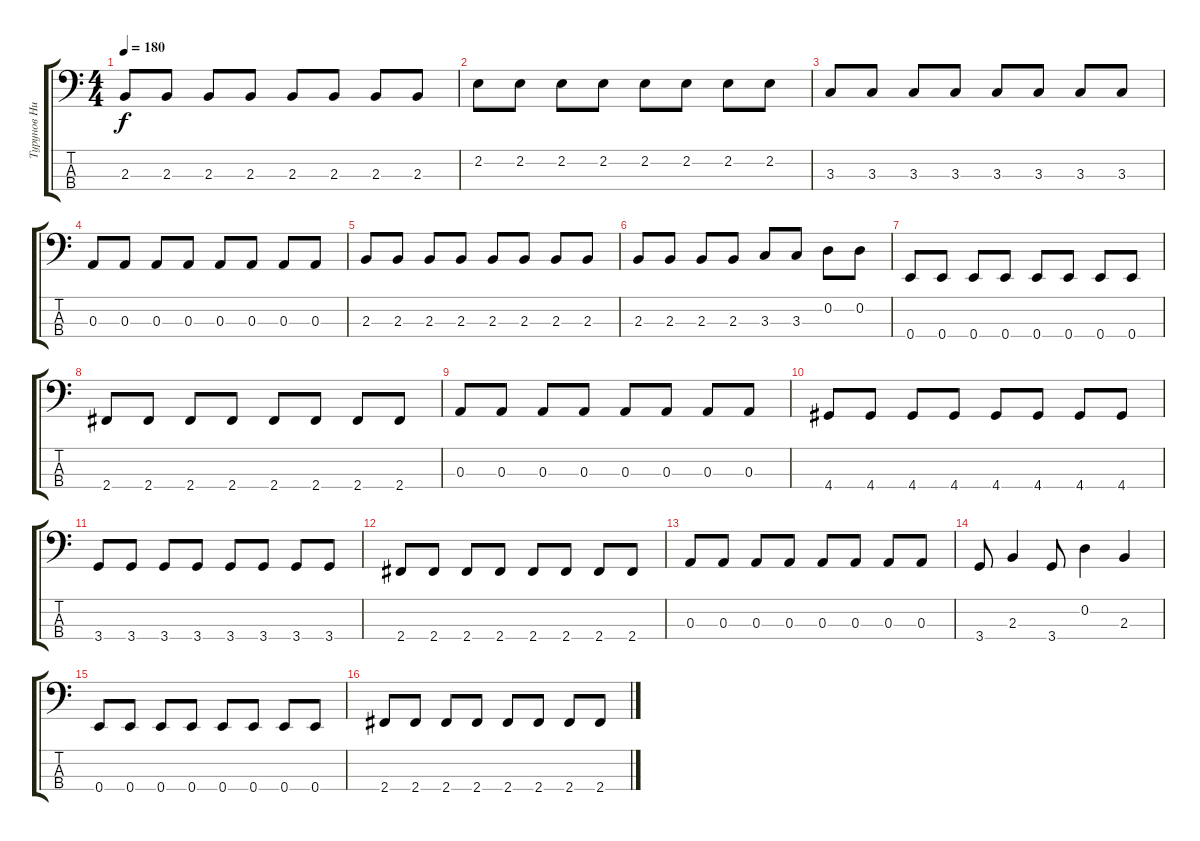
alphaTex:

\track ("Турунов Николай" "Турунов Ни") {instrument electricbasspick}
\staff {score tabs}
\tuning (G2 D2 A1 E1) {hide}
\ts (4 4)
\tempo 180
\clef f4
\ks c
2.3.8{dy f} 2.3.8 2.3.8 2.3.8 2.3.8 2.3.8 2.3.8 2.3.8 |
2.2.8 2.2.8 2.2.8 2.2.8 2.2.8 2.2.8 2.2.8 2.2.8 |
3.3.8 3.3.8 3.3.8 3.3.8 3.3.8 3.3.8 3.3.8 3.3.8 |
0.3.8 0.3.8 0.3.8 0.3.8 0.3.8 0.3.8 0.3.8 0.3.8 |
2.3.8 2.3.8 2.3.8 2.3.8 2.3.8 2.3.8 2.3.8 2.3.8 |
2.3.8 2.3.8 2.3.8 2.3.8 3.3.8 3.3.8 0.2.8 0.2.8 |
0.4.8 0.4.8 0.4.8 0.4.8 0.4.8 0.4.8 0.4.8 0.4.8 |
2.4.8 2.4.8 2.4.8 2.4.8 2.4.8 2.4.8 2.4.8 2.4.8 |
0.3.8 0.3.8 0.3.8 0.3.8 0.3.8 0.3.8 0.3.8 0.3.8 |
4.4.8 4.4.8 4.4.8 4.4.8 4.4.8 4.4.8 4.4.8 4.4.8 |
3.4.8 3.4.8 3.4.8 3.4.8 3.4.8 3.4.8 3.4.8 3.4.8 |
2.4.8 2.4.8 2.4.8 2.4.8 2.4.8 2.4.8 2.4.8 2.4.8 |
0.3.8 0.3.8 0.3.8 0.3.8 0.3.8 0.3.8 0.3.8 0.3.8 |
3.4.8 2.3.4 3.4.8 0.2.4 2.3.4 |
0.4.8 0.4.8 0.4.8 0.4.8 0.4.8 0.4.8 0.4.8 0.4.8 |
2.4.8 2.4.8 2.4.8 2.4.8 2.4.8 2.4.8 2.4.8 2.4.8
